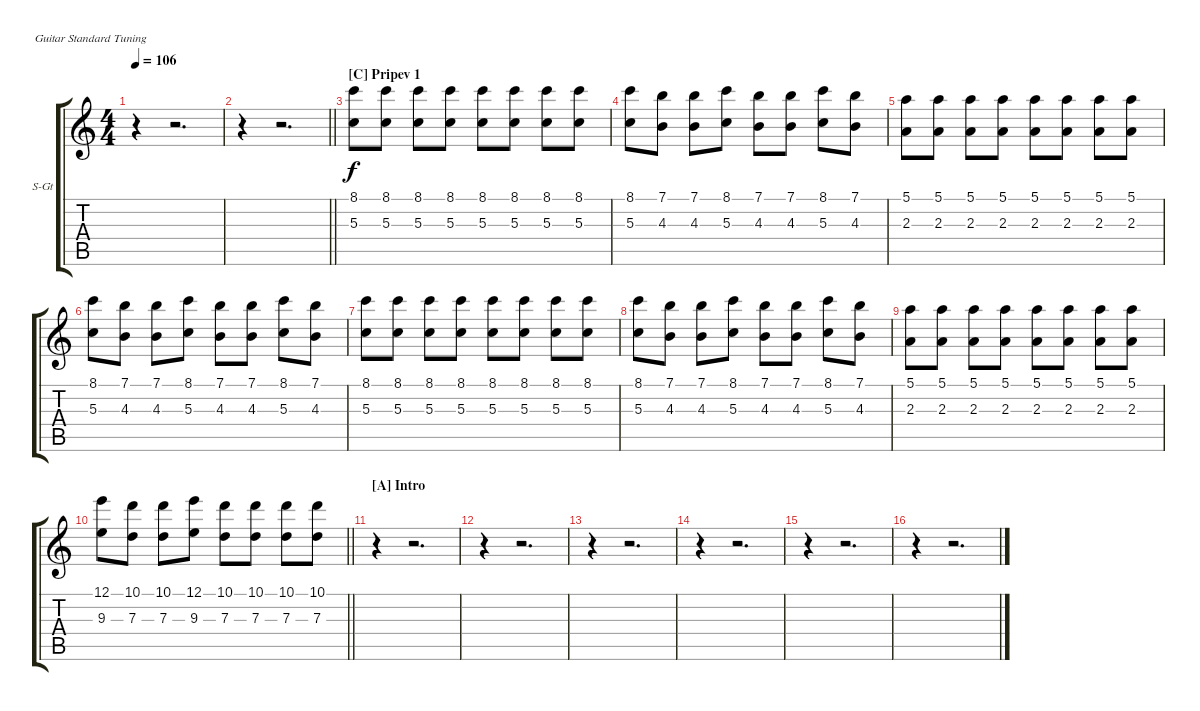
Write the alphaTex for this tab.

\bracketExtendMode groupsimilarinstruments
\firstSystemTrackNameOrientation horizontal
\otherSystemsTrackNameOrientation horizontal
\track ("Gitara 2 | R. Vladyko" "S-Gt") {instrument acousticguitarsteel}
\staff {score tabs}
\tuning (E4 B3 G3 D3 A2 E2)
\ts (4 4)
\tempo 106
\clef g2
\ks c
r.4{dy f} r.2{d} |
\barLineRight lightlight
r.4 r.2{d} |
\section ("C" "Pripev 1")
(8.1 5.3).8 (8.1 5.3).8 (8.1 5.3).8 (8.1 5.3).8 (8.1 5.3).8 (8.1 5.3).8 (8.1 5.3).8 (8.1 5.3).8 |
(8.1 5.3).8 (7.1 4.3).8 (7.1 4.3).8 (8.1 5.3).8 (7.1 4.3).8 (7.1 4.3).8 (8.1 5.3).8 (7.1 4.3).8 |
(5.1 2.3).8 (5.1 2.3).8 (5.1 2.3).8 (5.1 2.3).8 (5.1 2.3).8 (5.1 2.3).8 (5.1 2.3).8 (5.1 2.3).8 |
(8.1 5.3).8 (7.1 4.3).8 (7.1 4.3).8 (8.1 5.3).8 (7.1 4.3).8 (7.1 4.3).8 (8.1 5.3).8 (7.1 4.3).8 |
(8.1 5.3).8 (8.1 5.3).8 (8.1 5.3).8 (8.1 5.3).8 (8.1 5.3).8 (8.1 5.3).8 (8.1 5.3).8 (8.1 5.3).8 |
(8.1 5.3).8 (7.1 4.3).8 (7.1 4.3).8 (8.1 5.3).8 (7.1 4.3).8 (7.1 4.3).8 (8.1 5.3).8 (7.1 4.3).8 |
(5.1 2.3).8 (5.1 2.3).8 (5.1 2.3).8 (5.1 2.3).8 (5.1 2.3).8 (5.1 2.3).8 (5.1 2.3).8 (5.1 2.3).8 |
\barLineRight lightlight
(12.1 9.3).8 (10.1 7.3).8 (10.1 7.3).8 (12.1 9.3).8 (10.1 7.3).8 (10.1 7.3).8 (10.1 7.3).8 (10.1 7.3).8 |
\section ("A" "Intro")
r.4 r.2{d} |
r.4 r.2{d} |
r.4 r.2{d} |
r.4 r.2{d} |
r.4 r.2{d} |
r.4 r.2{d}
